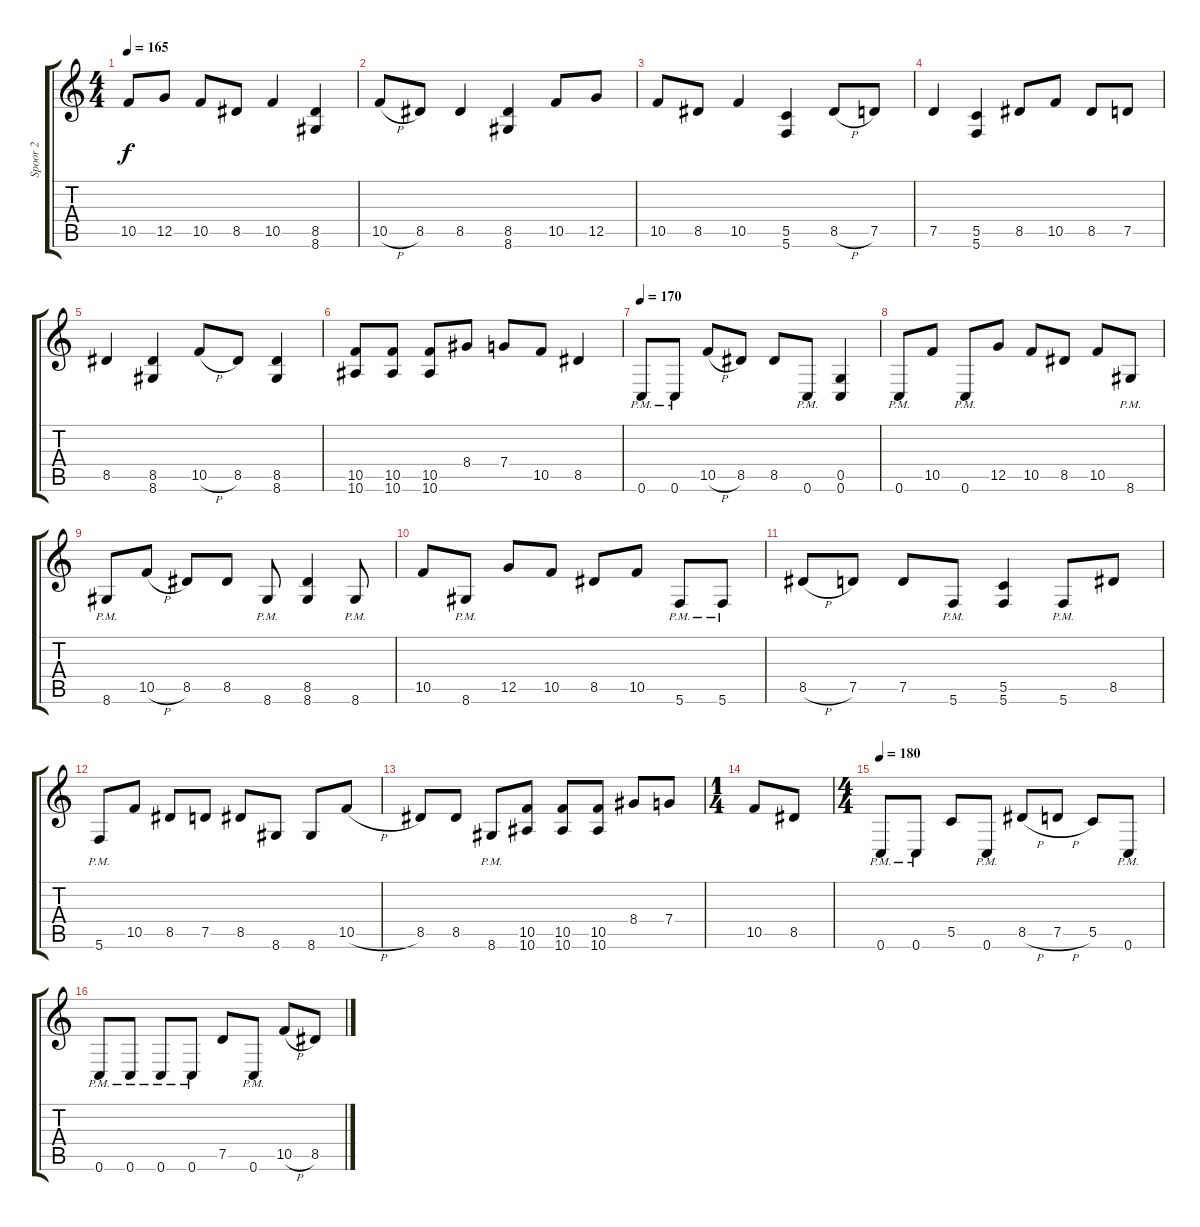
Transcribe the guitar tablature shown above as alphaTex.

\track ("Spoor 2" "Spoor 2") {instrument distortionguitar}
\staff {score tabs}
\tuning (D4 A3 F3 C3 G2 C2) {hide}
\ts (4 4)
\tempo 165
\clef g2
\ks c
10.5.8{dy f} 12.5.8 10.5.8 8.5.8 10.5.4 (8.5 8.6).4 |
10.5{h}.8 8.5.8 8.5.4 (8.5 8.6).4 10.5.8 12.5.8 |
10.5.8 8.5.8 10.5.4 (5.5 5.6).4 8.5{h}.8 7.5.8 |
7.5.4 (5.5 5.6).4 8.5.8 10.5.8 8.5.8 7.5.8 |
8.5.4 (8.5 8.6).4 10.5{h}.8 8.5.8 (8.5 8.6).4 |
(10.5 10.6).8 (10.5 10.6).8 (10.5 10.6).8 8.4.8 7.4.8 10.5.8 8.5.4 |
\tempo 180
\tempo 170
0.6{pm}.8 0.6{pm}.8 10.5{h}.8 8.5.8 8.5.8 0.6{pm}.8 (0.5 0.6).4 |
0.6{pm}.8 10.5.8 0.6{pm}.8 12.5.8 10.5.8 8.5.8 10.5.8 8.6{pm}.8 |
8.6{pm}.8 10.5{h}.8 8.5.8 8.5.8 8.6{pm}.8 (8.5 8.6).4 8.6{pm}.8 |
10.5.8 8.6{pm}.8 12.5.8 10.5.8 8.5.8 10.5.8 5.6{pm}.8 5.6{pm}.8 |
8.5{h}.8 7.5.8 7.5.8 5.6{pm}.8 (5.5 5.6).4 5.6{pm}.8 8.5.8 |
5.6{pm}.8 10.5.8 8.5.8 7.5.8 8.5.8 8.6.8 8.6.8 10.5{h}.8 |
8.5.8 8.5.8 8.6{pm}.8 (10.5 10.6).8 (10.5 10.6).8 (10.5 10.6).8 8.4.8 7.4.8 |
\ts (1 4)
10.5.8 8.5.8 |
\ts (4 4)
\tempo 180
0.6{pm}.8 0.6{pm}.8 5.5.8 0.6{pm}.8 8.5{h}.8 7.5{h}.8 5.5.8 0.6{pm}.8 |
0.6{pm}.8 0.6{pm}.8 0.6{pm}.8 0.6{pm}.8 7.5.8 0.6{pm}.8 10.5{h}.8 8.5{h}.8
